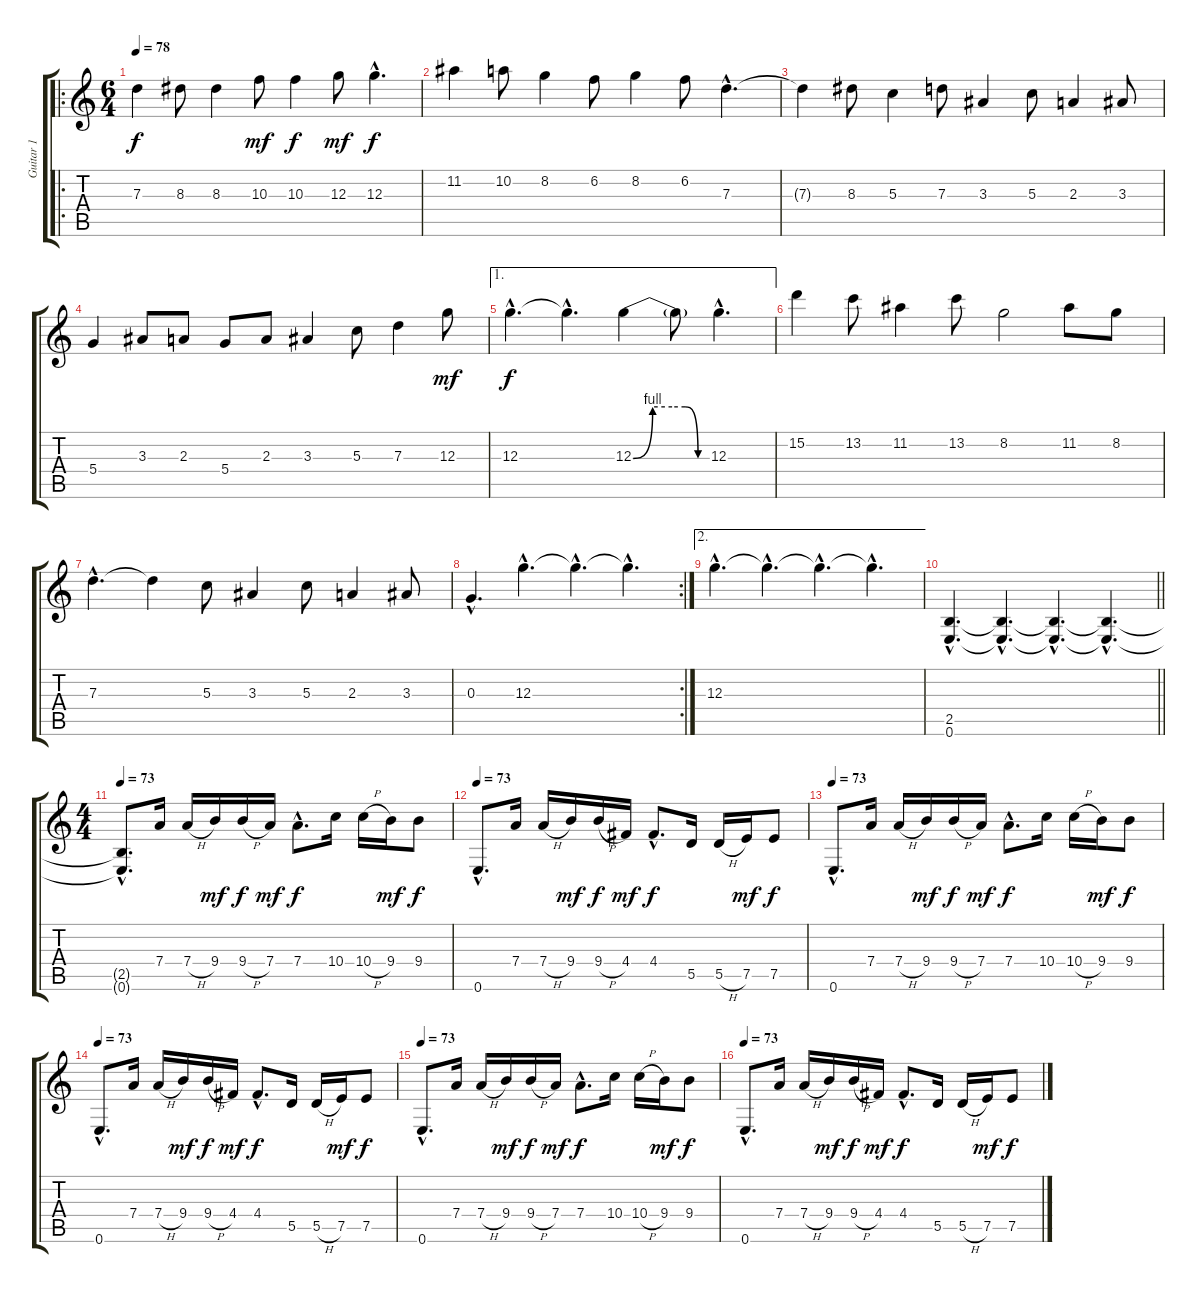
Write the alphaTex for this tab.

\track ("Guitar 1" "Guitar 1") {instrument distortionguitar}
\staff {score tabs}
\tuning (E4 B3 G3 D3 A2 E2) {hide}
\ro
\ts (6 4)
\tempo 78
\clef g2
\ks c
7.3.4{dy f instrument distortionguitar} 8.3.8 8.3.4 10.3.8{dy mf} 10.3.4{dy f} 12.3.8{dy mf} 12.3{hac}.4{d dy f} |
11.2.4 10.2.8 8.2.4 6.2.8 8.2.4 6.2.8 7.3{hac}.4{d} |
7.3{t}.4 8.3.8 5.3.4 7.3.8 3.3.4 5.3.8 2.3.4 3.3.8 |
5.4.4 3.3.8 2.3.8 5.4.8 2.3.8 3.3.4 5.3.8 7.3.4 12.3.8{dy mf} |
\ae 1
12.3{hac}.4{d dy f} 12.3{hac t}.4{d} 12.3{be (custom 0 0 15 4 30 4 40 4 50 0 60 0)}.4 12.3{t}.8 12.3{hac}.4{d} |
15.2.4 13.2.8 11.2.4 13.2.8 8.2.2 11.2.8 8.2.8 |
7.3{hac}.4{d} 7.3{t}.4 5.3.8 3.3.4 5.3.8 2.3.4 3.3.8 |
\rc 2
0.3{hac}.4{d} 12.3{hac}.4{d} 12.3{hac t}.4{d} 12.3{hac t}.4{d} |
\ae 2
12.3{hac}.4{d} 12.3{hac t}.4{d} 12.3{hac t}.4{d} 12.3{hac t}.4{d} |
\barLineRight lightlight
(2.5{hac} 0.6{hac}).4{d} (2.5{hac t} 0.6{hac t}).4{d} (2.5{hac t} 0.6{hac t}).4{d} (2.5{hac t} 0.6{hac t}).4{d} |
\ts (4 4)
\tempo 73
(2.5{hac t} 0.6{hac t}).8{d} 7.4.16 7.4{h}.16 9.4.16{dy mf} 9.4{h}.16{dy f} 7.4.16{dy mf} 7.4{hac}.8{d dy f} 10.4.16 10.4{h}.16 9.4.16{dy mf} 9.4.8{dy f} |
\tempo 73
0.6{hac}.8{d} 7.4.16 7.4{h}.16 9.4.16{dy mf} 9.4{h}.16{dy f} 4.4.16{dy mf} 4.4{hac}.8{d dy f} 5.5.16 5.5{h}.16 7.5.16{dy mf} 7.5.8{dy f} |
\tempo 73
0.6{hac}.8{d} 7.4.16 7.4{h}.16 9.4.16{dy mf} 9.4{h}.16{dy f} 7.4.16{dy mf} 7.4{hac}.8{d dy f} 10.4.16 10.4{h}.16 9.4.16{dy mf} 9.4.8{dy f} |
\tempo 73
0.6{hac}.8{d} 7.4.16 7.4{h}.16 9.4.16{dy mf} 9.4{h}.16{dy f} 4.4.16{dy mf} 4.4{hac}.8{d dy f} 5.5.16 5.5{h}.16 7.5.16{dy mf} 7.5.8{dy f} |
\tempo 73
0.6{hac}.8{d} 7.4.16 7.4{h}.16 9.4.16{dy mf} 9.4{h}.16{dy f} 7.4.16{dy mf} 7.4{hac}.8{d dy f} 10.4.16 10.4{h}.16 9.4.16{dy mf} 9.4.8{dy f} |
\tempo 73
0.6{hac}.8{d} 7.4.16 7.4{h}.16 9.4.16{dy mf} 9.4{h}.16{dy f} 4.4.16{dy mf} 4.4{hac}.8{d dy f} 5.5.16 5.5{h}.16 7.5.16{dy mf} 7.5.8{dy f}
